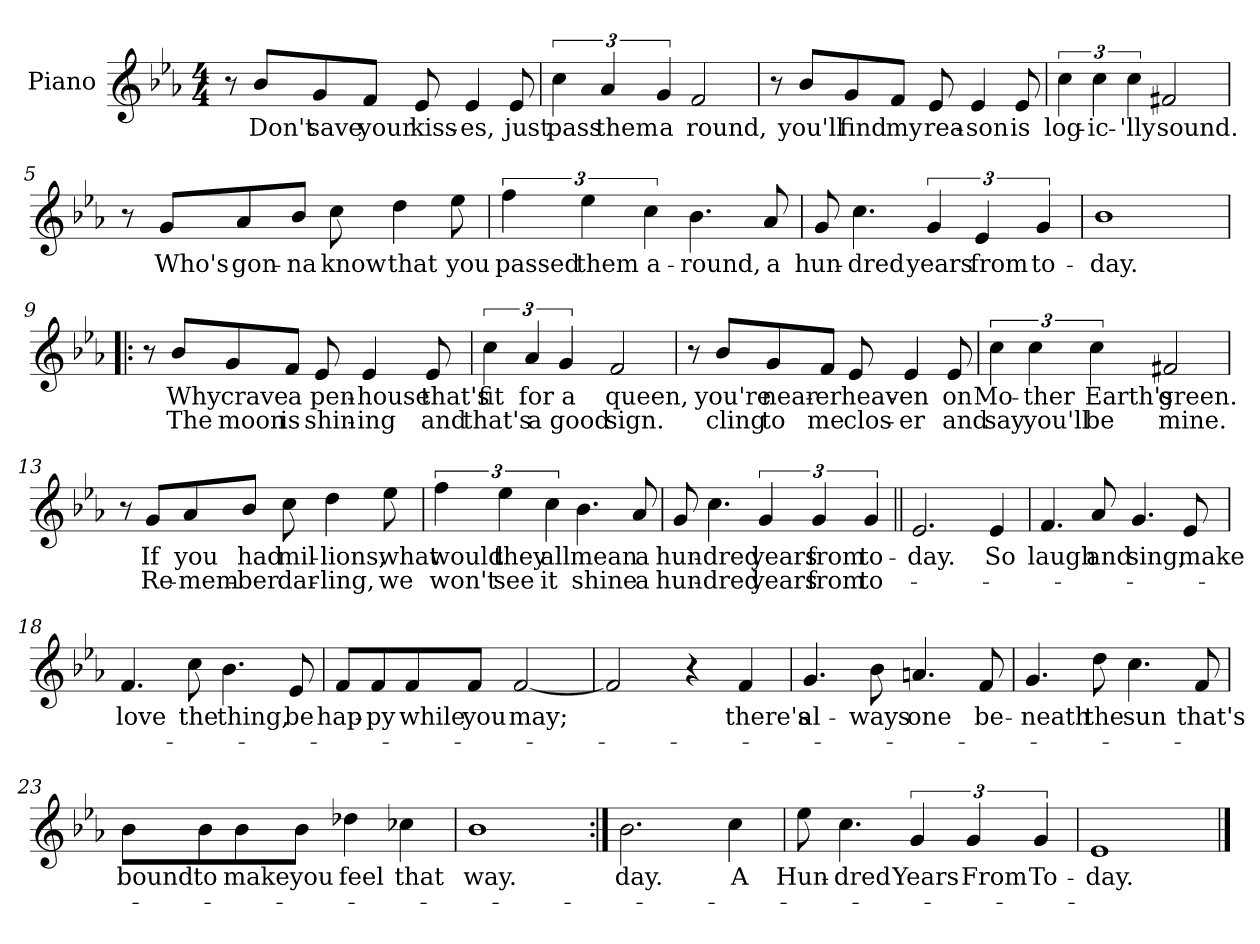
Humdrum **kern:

**kern	**text	**text
*part1	*part1	*part1
*staff1	*staff1	*staff1
*I"Piano	*	*
*I'Pno.	*	*
*clefG2	*	*
*k[b-e-a-]	*	*
*E-:	*	*
*M4/4	*	*
=1	=1	=1
8r	.	.
8b-/L	Don't	.
8g/	save	.
8f/J	your	.
8e-/	kiss-	.
4e-/	-es,	.
8e-/	just	.
=2	=2	=2
6cc\	pass	.
6a-/	them	.
6g/	a	.
2f/	round,	.
=3	=3	=3
8r	.	.
8b-/L	you'll	.
8g/	find	.
8f/J	my	.
8e-/	rea-	.
4e-/	-son	.
8e-/	is	.
!!LO:LB:g=z
=4	=4	=4
6cc\	log-	.
6cc\	-ic-	.
6cc\	-'lly	.
2f#X/	sound.	.
=5	=5	=5
8r	.	.
8g/L	Who's	.
8a-/	gon-	.
8b-/J	-na	.
8cc\	know	.
4dd\	that	.
8ee-\	you	.
=6	=6	=6
6ff\	passed	.
6ee-\	them	.
6cc\	a-	.
4.b-\	-round,	.
8a-/	a	.
!!LO:LB:g=z
=7	=7	=7
8g/	hun-	.
4.cc\	-dred	.
6g/	years	.
6e-/	from	.
6g/	to-	.
=8	=8	=8
1b-	-day.	.
=9!|:	=9!|:	=9!|:
8r	.	.
8b-/L	Why	The
8g/	crave	moon
8f/J	a	is
8e-/	pen-	shin-
4e-/	-house	-ing
8e-/	that's	and
!!LO:LB:g=z
=10	=10	=10
6cc\	fit	that's
6a-/	for	a
6g/	a	good
2f/	queen,	sign.
=11	=11	=11
8r	.	.
8b-/L	you're	cling
8g/	near-	to
8f/J	-er	me
8e-/	heav-	clos-
4e-/	-en	-er
8e-/	on	and
=12	=12	=12
6cc\	Mo-	say
6cc\	-ther	you'll
6cc\	Earth's	be
2f#X/	green.	mine.
!!LO:LB:g=z
=13	=13	=13
8r	.	.
8g/L	If	Re-
8a-/	you	-mem-
8b-/J	had	-ber
8cc\	mil-	dar-
4dd\	-lions,	-ling,
8ee-\	what	we
=14	=14	=14
6ff\	would	won't
6ee-\	they	see
6cc\	all	it
4.b-\	mean	shine
8a-/	a	a
=15	=15	=15
8g/	hun-	hun-
4.cc\	-dred	-dred
6g/	years	years
6g/	from	from
6g/	to-	to-
!!LO:LB:g=z
=16||	=16||	=16||
2.e-/	-day.	.
4e-/	So	.
=17	=17	=17
4.f/	laugh	.
8a-/	and	.
4.g/	sing,	.
8e-/	make	.
=18	=18	=18
4.f/	love	.
8cc\	the	.
4.b-\	thing,	.
8e-/	be	.
=19	=19	=19
8f/L	hap-	.
8f/	-py	.
8f/	while	.
8f/J	you	.
[2f/	may;	.
!!LO:LB:g=z
=20	=20	=20
2f/]	.	.
4r	.	.
4f/	there's	.
=21	=21	=21
4.g/	al-	.
8b-\	-ways	.
4.an/	one	.
8f/	be-	.
=22	=22	=22
4.g/	neath	.
8dd\	the	.
4.cc\	sun	.
8f/	that's	.
=23	=23	=23
8b-\L	bound	.
8b-\	to	.
8b-\	make	.
8b-\J	you	.
4dd-X\	feel	.
4cc-X\	that	.
!!LO:LB:g=z
=24	=24	=24
1b-	way.	.
=25:|!	=25:|!	=25:|!
2.b-\	day.	.
4cc\	A	.
=26	=26	=26
8ee-\	Hun-	.
4.cc\	-dred	.
6g/	Years	.
6g/	From	.
6g/	To-	.
=27	=27	=27
1e-	-day.	.
==	==	==
*-	*-	*-
